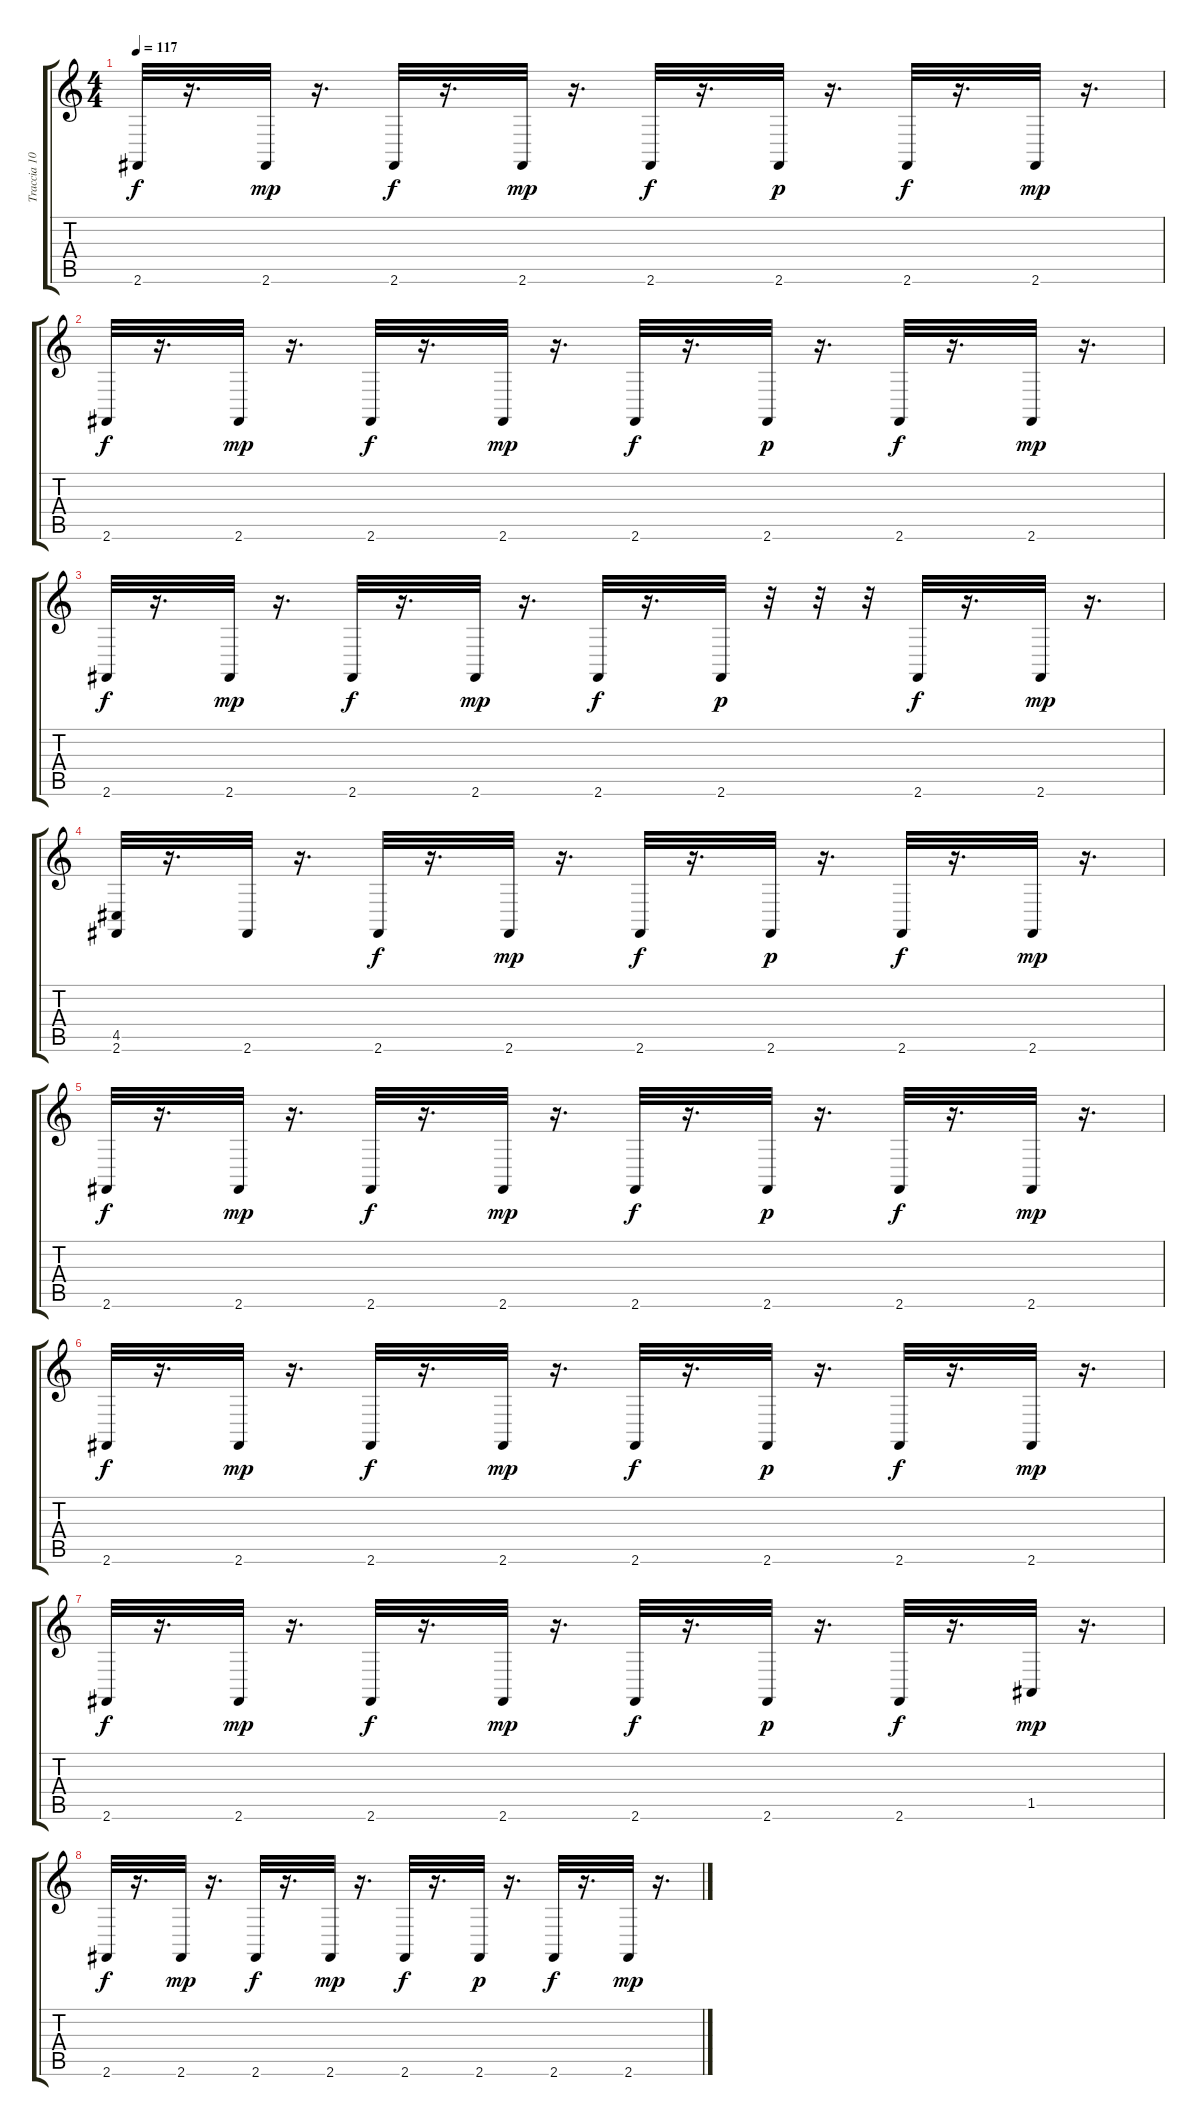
\track ("Traccia 10" "Traccia 10") {instrument acousticgrandpiano}
\staff {score tabs}
\tuning (E4 B3 G3 D3 A2 E2) {hide}
\ts (4 4)
\tempo 117
\clef g2
\ks c
2.6.32{dy f} r.16{d} 2.6.32{dy mp} r.16{d} 2.6.32{dy f} r.16{d} 2.6.32{dy mp} r.16{d} 2.6.32{dy f} r.16{d} 2.6.32{dy p} r.16{d} 2.6.32{dy f} r.16{d} 2.6.32{dy mp} r.16{d} |
2.6.32{dy f} r.16{d} 2.6.32{dy mp} r.16{d} 2.6.32{dy f} r.16{d} 2.6.32{dy mp} r.16{d} 2.6.32{dy f} r.16{d} 2.6.32{dy p} r.16{d} 2.6.32{dy f} r.16{d} 2.6.32{dy mp} r.16{d} |
2.6.32{dy f} r.16{d} 2.6.32{dy mp} r.16{d} 2.6.32{dy f} r.16{d} 2.6.32{dy mp} r.16{d} 2.6.32{dy f} r.16{d} 2.6.32{dy p} r.32 r.32 r.32 2.6.32{dy f} r.16{d} 2.6.32{dy mp} r.16{d} |
(4.5 2.6).32 r.16{d} 2.6.32 r.16{d} 2.6.32{dy f} r.16{d} 2.6.32{dy mp} r.16{d} 2.6.32{dy f} r.16{d} 2.6.32{dy p} r.16{d} 2.6.32{dy f} r.16{d} 2.6.32{dy mp} r.16{d} |
2.6.32{dy f} r.16{d} 2.6.32{dy mp} r.16{d} 2.6.32{dy f} r.16{d} 2.6.32{dy mp} r.16{d} 2.6.32{dy f} r.16{d} 2.6.32{dy p} r.16{d} 2.6.32{dy f} r.16{d} 2.6.32{dy mp} r.16{d} |
2.6.32{dy f} r.16{d} 2.6.32{dy mp} r.16{d} 2.6.32{dy f} r.16{d} 2.6.32{dy mp} r.16{d} 2.6.32{dy f} r.16{d} 2.6.32{dy p} r.16{d} 2.6.32{dy f} r.16{d} 2.6.32{dy mp} r.16{d} |
2.6.32{dy f} r.16{d} 2.6.32{dy mp} r.16{d} 2.6.32{dy f} r.16{d} 2.6.32{dy mp} r.16{d} 2.6.32{dy f} r.16{d} 2.6.32{dy p} r.16{d} 2.6.32{dy f} r.16{d} 1.5.32{dy mp} r.16{d} |
2.6.32{dy f} r.16{d} 2.6.32{dy mp} r.16{d} 2.6.32{dy f} r.16{d} 2.6.32{dy mp} r.16{d} 2.6.32{dy f} r.16{d} 2.6.32{dy p} r.16{d} 2.6.32{dy f} r.16{d} 2.6.32{dy mp} r.16{d}
